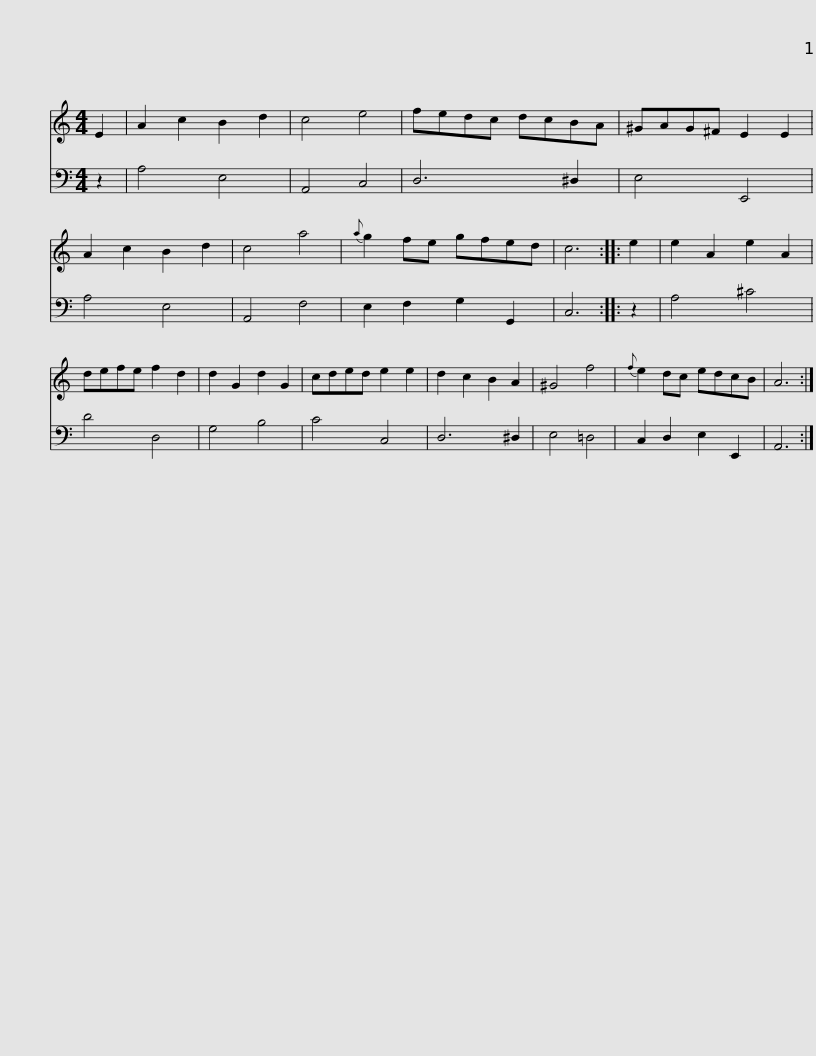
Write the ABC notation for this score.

X:1
%%score 1 2
L:1/8
M:4/4
I:linebreak $
K:C
V:1 treble
V:2 bass
V:1
 E2 | A2 c2 B2 d2 | c4 e4 | fedc dcBA | ^GAG^F E2 E2 | %5
 A2 c2 B2 d2 | c4 a4 |{a} g2 fe gfed | c6 :: e2 |$ %10
 e2 A2 e2 A2 | defe f2 d2 | d2 G2 d2 G2 | cded e2 e2 | d2 c2 B2 A2 | %15
 ^G4 f4 |{f} e2 dc edcB | A6 :| %18
V:2
 z2 | A,4 E,4 | A,,4 C,4 | D,6 ^D,2 | E,4 E,,4 | %5
 A,4 E,4 | A,,4 F,4 | E,2 F,2 G,2 G,,2 | C,6 :: z2 |$ %10
 A,4 ^C4 | D4 D,4 | G,4 B,4 | C4 C,4 | D,6 ^D,2 | %15
 E,4 =D,4 | C,2 D,2 E,2 E,,2 | A,,6 :| %18
